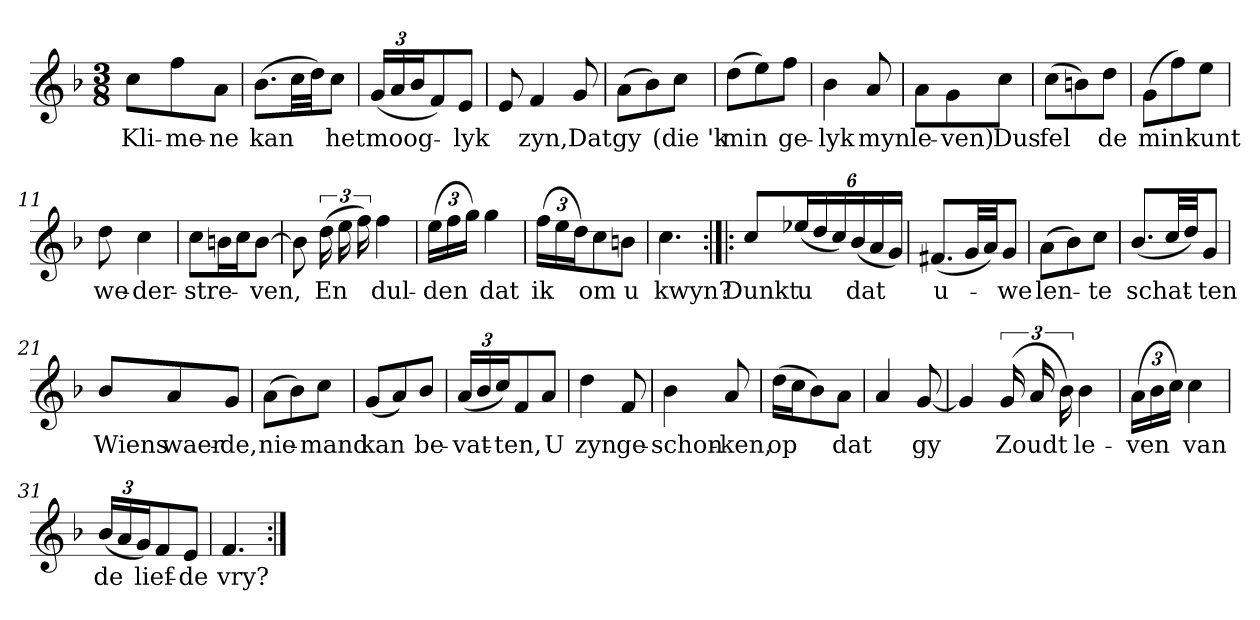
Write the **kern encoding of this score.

**kern	**text
*part1	*part1
*staff1	*staff1
*clefG2	*
*k[b-]	*
*F:	*
*M3/8	*
*MM120	*
=1	=1
8cc\L	Kli-
8ff\	-me-
8a\J	-ne
=2	=2
(8.b-\L	kan
32cc\LL	.
32dd\JJ)	.
8cc\J	het
=3	=3
(24g/LL	moog-
24a/	.
24b-/J	.
8f/)	.
8e/J	-lyk
=4	=4
8e	.
4f	zyn,
8g	Dat
=5	=5
(8a\L	gy
8b-\)	.
8cc\J	(die 'k
=6	=6
(8dd\L	min
8ee\)	.
8ff\J	ge-
=7	=7
4b-	-lyk
8a	myn
=8	=8
8a\L	le-
8g\	-ven)
8cc\J	Dus
=9	=9
(8cc\L	fel
8bn\)	.
8dd\J	de
=10	=10
(8g\L	min
8ff\)	.
8ee\J	kunt
=11	=11
8dd	we-
4cc	-der-
=12	=12
8cc\L	-stre-
16bn\L	.
16cc\J	.
[8b\J	-ven,
=13	=13
8b]	.
(24dd	En
24ee	.
24ff)	.
4ff	dul-
=14	=14
(24ee\LL	-den
24ff\	.
24gg\JJ)	.
4gg	dat
=15	=15
(24ff\LL	ik
24ee\	.
24dd\J)	.
8cc\	om
8bn\J	u
=16	=16
4.cc	kwyn?
=17:|!|:	=17:|!|:
8cc/L	Dunkt
(24ee-X/L	u
24dd/	.
24cc/)	.
(24b-/	dat
24a/	.
24g/JJ)	.
=18	=18
(8.f#X/L	u-
32g/LL	.
32a/JJ)	.
8g/J	-we
=19	=19
(8a\L	len-
8b-\)	.
8cc\J	-te
=20	=20
(8.b-/L	schat-
32cc/LL	.
32dd/JJ)	.
8g/J	-ten
=21	=21
8b-/L	Wiens
8a/	waer-
8g/J	-de,
=22	=22
(8a\L	nie-
8b-\)	.
8cc\J	-mand
=23	=23
(8g/L	kan
8a/)	.
8b-/J	be-
=24	=24
(24a/LL	-vat-
24b-/	.
24cc/J)	.
8f/	-ten,
8a/J	U
=25	=25
4dd	zyn
8f	ge-
=26	=26
4b-	-schon-
8a	-ken,
=27	=27
(16dd\LL	op
16cc\J	.
8b-\)	.
8a\J	dat
=28	=28
4a	.
[8g	gy
=29	=29
4g]	.
(24g	Zoudt
24a	.
24b-)	.
4b-	le-
=30	=30
(24a\LL	-ven
24b-\	.
24cc\JJ)	.
4cc	van
=31	=31
(24b-/LL	de
24a/	.
24g/J)	.
8f/	lief-
8e/J	-de
=32	=32
4.f	vry?
=:|!	=:|!
*-	*-
